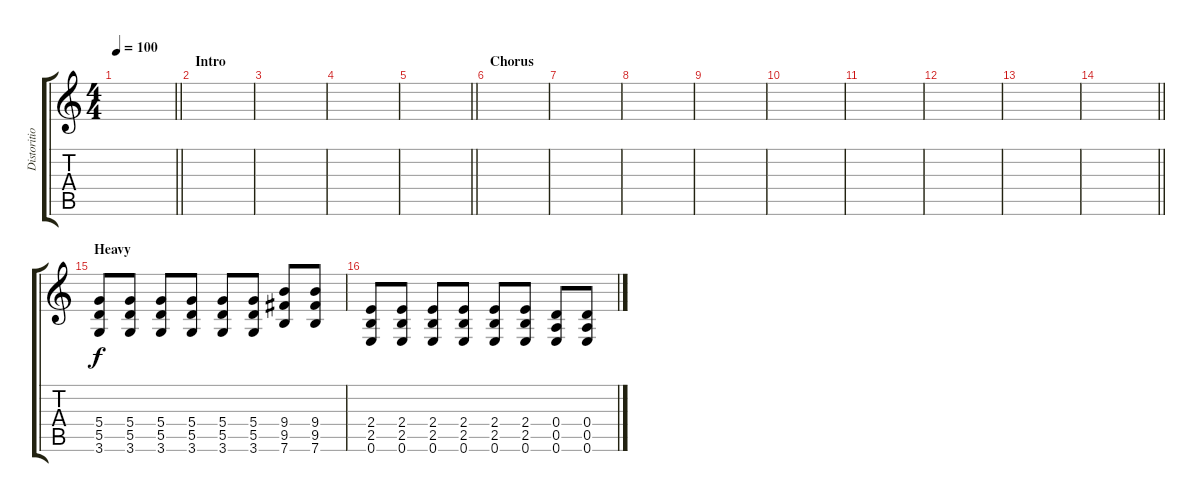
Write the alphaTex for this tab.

\track ("Distorition" "Distoritio") {instrument distortionguitar}
\staff {score tabs}
\tuning (E4 B3 G3 D3 A2 E2) {hide}
\ts (4 4)
\tempo 100
\clef g2
\barLineRight lightlight
\ks c
|
\section ("" "Intro")
|
|
|
\barLineRight lightlight
|
\section ("" "Chorus")
|
|
|
|
|
|
|
|
\barLineRight lightlight
|
\section ("" "Heavy")
(5.4 5.5 3.6).8 (5.4 5.5 3.6).8 (5.4 5.5 3.6).8 (5.4 5.5 3.6).8 (5.4 5.5 3.6).8 (5.4 5.5 3.6).8 (9.4 9.5 7.6).8 (9.4 9.5 7.6).8 |
(2.4 2.5 0.6).8 (2.4 2.5 0.6).8 (2.4 2.5 0.6).8 (2.4 2.5 0.6).8 (2.4 2.5 0.6).8 (2.4 2.5 0.6).8 (0.4 0.5 0.6).8 (0.4 0.5 0.6).8
